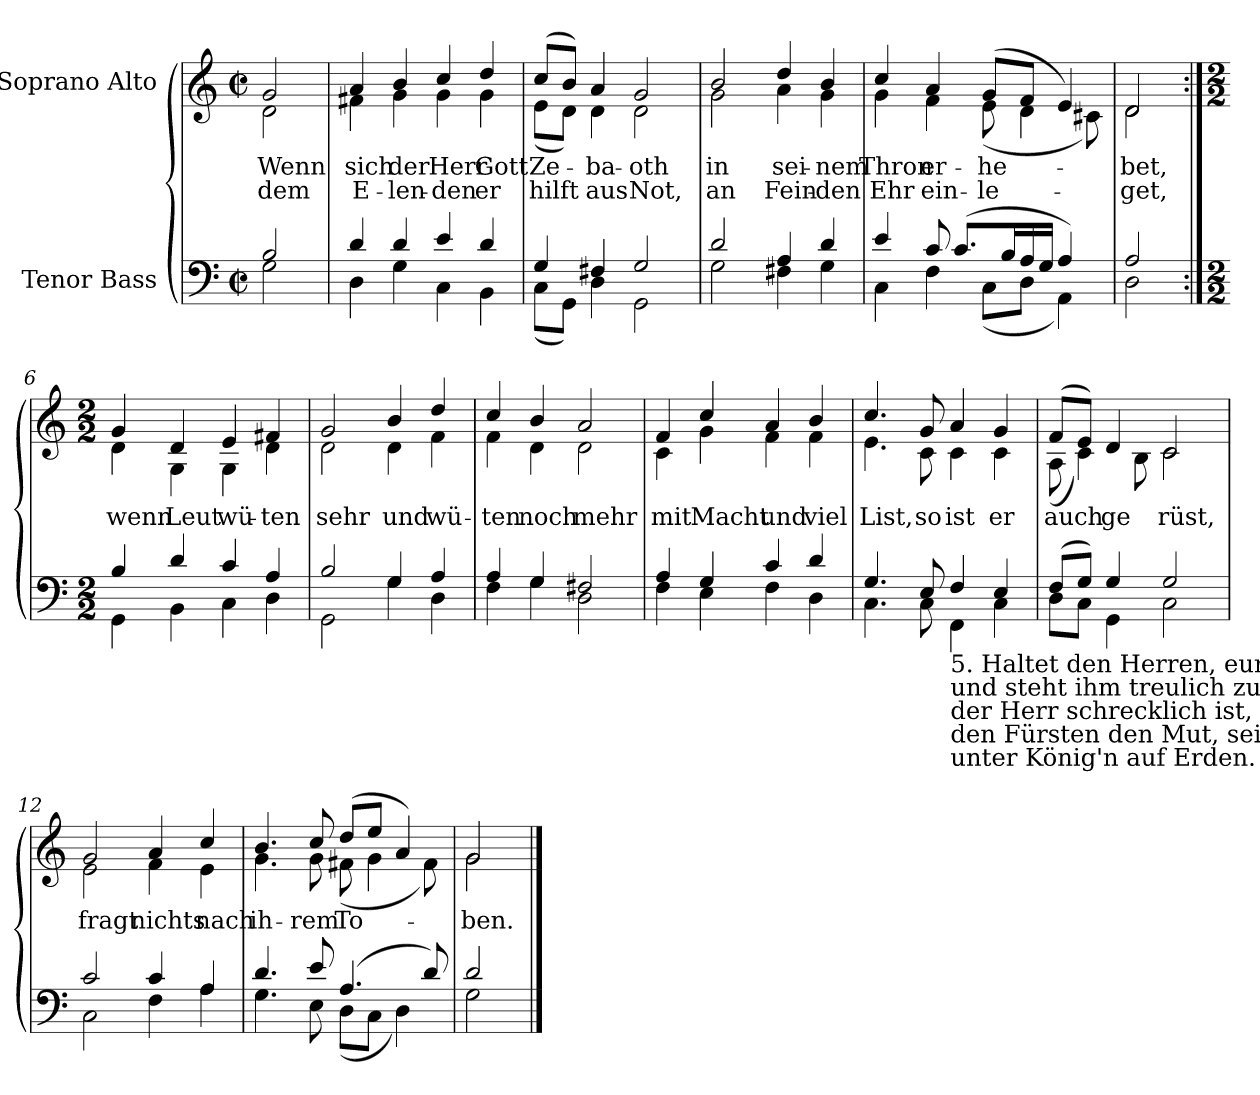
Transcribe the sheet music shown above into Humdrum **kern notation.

**kern	**kern	**text	**text
*part2	*part1	*part1	*part1
*staff2	*staff1	*staff1	*staff1
*I"Tenor Bass	*I"Soprano Alto	*	*
*clefF4	*clefG2	*	*
*k[]	*k[]	*	*
*C:	*C:	*	*
*M2/2	*M2/2	*	*
*met(c|)	*met(c|)	*	*
=	=	=	=
*^	*	*	*
!	!	!LO:TX:a:cj:t=Cornelius Becker\n(1561-1604)	!	!
!	!	!LO:TX:a:cj:t=Psalm 76, SWV 173	!	!
!	!	!LO:TX:a:cj:t=Heinrich Schütz\n(1585-1672)	!	!
!	!	!	!LO:LY:b	!LO:LY:b
*	*	*^	*	*
2B/	2G\	2g/	2d\	Wenn	dem
=1	=1	=1	=1	=1	=1
!	!	!	!	!LO:LY:b	!LO:LY:b
4d/	4D\	4a/	4f#X\	sich	E-
!	!	!	!	!LO:LY:b	!LO:LY:b
4d/	4G\	4b/	4g\	-der	len-
!	!	!	!	!LO:LY:b	!LO:LY:b
4e/	4C\	4cc/	4g\	-Herr	den
!	!	!	!	!LO:LY:b	!LO:LY:b
4d/	4BB\	4dd/	4g\	Gott	er
=2	=2	=2	=2	=2	=2
!	!	!	!	!LO:LY:b	!LO:LY:b
4G/	(<8C\L	(>8cc/L	(<8e\L	Ze-	hilft
.	8GG\J)	8b/J)	8d\J)	.	.
!	!	!	!	!LO:LY:b	!LO:LY:b
4F#X/	4D\	4a/	4d\	ba-	-aus
!	!	!	!	!LO:LY:b	!LO:LY:b
2G/	2GG\	2g/	2d\	oth	Not,
=3	=3	=3	=3	=3	=3
!	!	!	!	!LO:LY:b	!LO:LY:b
2d/	2G\	2b/	2g\	in	an
!	!	!	!	!LO:LY:b	!LO:LY:b
4A/	4F#X\	4dd/	4a\	sei-	-Fein-
!	!	!	!	!LO:LY:b	!LO:LY:b
4d/	4G\	4b/	4g\	-nem	den
=4	=4	=4	=4	=4	=4
!	!	!	!	!LO:LY:b	!LO:LY:b
4e/	4C\	4cc/	4g\	Thron	Ehr
!	!	!	!	!LO:LY:b	!LO:LY:b
8c/	4F\	4a/	4f\	er-	-ein-
(>8.c/L	.	.	.	.	.
!	!	!	!	!LO:LY:b	!LO:LY:b
.	(<8C\L	(>8g/L	(<8e\	-he-	le-
16B/L	.	.	.	.	.
16A/	8D\J	8f/J	4d\	.	.
16G/JJ	.	.	.	.	.
4A/)	4AA\)	4e/)	.	.	.
.	.	.	8c#X\)	.	.
=5	=5	=5	=5	=5	=5
!	!	!	!	!LO:LY:b	!LO:LY:b
2A/	2D\	2d/	2d\	bet,	get,
!!LO:LB:g=z	!!
=6:|!	=6:|!	=6:|!	=6:|!	=6:|!	=6:|!
*M2/2	*	*M2/2	*	*	*
!	!	!	!	!LO:LY:b	!
4B/	4GG\	4g/	4d\	wenn	.
!	!	!	!	!LO:LY:b	!
4d/	4BB\	4d/	4G\	Leut	.
!	!	!	!	!LO:LY:b	!
4c/	4C\	4e/	4G\	wü-	.
!	!	!	!	!LO:LY:b	!
4A/	4D\	4f#X/	4d\	-ten	.
=7	=7	=7	=7	=7	=7
!	!	!	!	!LO:LY:b	!
2B/	2GG\	2g/	2d\	sehr	.
!	!	!	!	!LO:LY:b	!
4G/	4G\	4b/	4d\	und	.
!	!	!	!	!LO:LY:b	!
4A/	4D\	4dd/	4f\	wü-	.
=8	=8	=8	=8	=8	=8
!	!	!	!	!LO:LY:b	!
4A/	4F\	4cc/	4f\	-ten	.
!	!	!	!	!LO:LY:b	!
4G/	4G\	4b/	4d\	noch	.
!	!	!	!	!LO:LY:b	!
2F#X/	2D\	2a/	2d\	mehr	.
=9	=9	=9	=9	=9	=9
!	!	!	!	!LO:LY:b	!
4A/	4F\	4f/	4c\	mit	.
!	!	!	!	!LO:LY:b	!
4G/	4E\	4cc/	4g\	Macht	.
!	!	!	!	!LO:LY:b	!
4c/	4F\	4a/	4f\	und	.
!	!	!	!	!LO:LY:b	!
4d/	4D\	4b/	4f\	viel	.
!!LO:LB:g=z	!!
=10	=10	=10	=10	=10	=10
!	!	!	!	!LO:LY:b	!
4.G/	4.C\	4.cc/	4.e\	List,	.
!	!	!	!	!LO:LY:b	!
8E/	8C\	8g/	8c\	so	.
!LO:TX:b:t=5. Haltet den Herren, eurem Gott, was ihr ihm habt gelobet,\nund steht ihm treulich zu Gebot, verehrt ihn schön mit Gaben,\nder Herr schrecklich ist, nimmt zu jeder Frist\nden Fürsten den Mut, sein Hand groß Wunder tut\nunter König'n auf Erden.	!	!	!	!	!
!	!	!	!	!LO:LY:b	!
4F/	4FF\	4a/	4c\	ist	.
!	!	!	!	!LO:LY:b	!
4E/	4C\	4g/	4c\	er	.
=11	=11	=11	=11	=11	=11
!	!	!	!	!LO:LY:b	!
(>8F/L	8D\L	(>8f/L	(<8A\	auch	.
8G/J)	8C\J	8e/J)	4c\)	.	.
!	!	!	!	!LO:LY:b	!
4G/	4GG\	4d/	.	ge	.
.	.	.	8B\	.	.
!	!	!	!	!LO:LY:b	!
2G/	2C\	2c/	2c\	rüst,	.
=12	=12	=12	=12	=12	=12
!	!	!	!	!LO:LY:b	!
2c/	2C\	2g/	2e\	fragt	.
!	!	!	!	!LO:LY:b	!
4c/	4F\	4a/	4f\	nichts	.
!	!	!	!	!LO:LY:b	!
4A/	4A\	4cc/	4e\	nach	.
=13	=13	=13	=13	=13	=13
!	!	!	!	!LO:LY:b	!
4.d/	4.G\	4.b/	4.g\	ih-	.
!	!	!	!	!LO:LY:b	!
8e/	8E\	8cc/	8g\	-rem	.
!	!	!	!	!LO:LY:b	!
(>4.A/	(<8D\L	(>8dd/L	(<8f#X\	To-	.
.	8C\J	8ee/J	4g\	.	.
.	4D\)	4a/)	.	.	.
8d/)	.	.	8f#\)	.	.
=14	=14	=14	=14	=14	=14
!	!	!	!	!LO:LY:b	!
2d/	2G\	2g/	2g\	ben.	.
*v	*v	*	*	*	*
*	*v	*v	*	*
==	==	==	==
*-	*-	*-	*-
